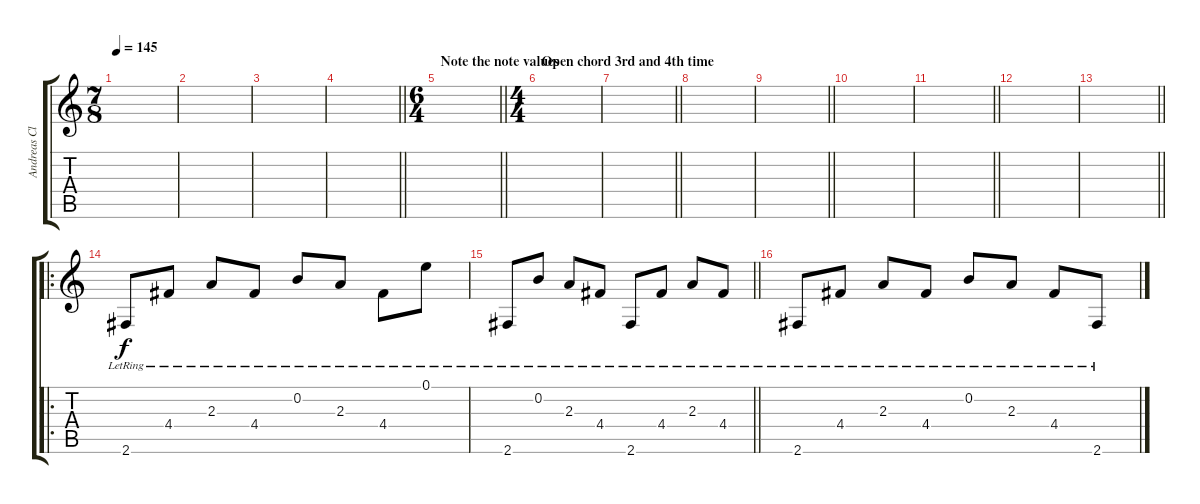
\track ("Andreas Clean" "Andreas Cl") {instrument electricguitarjazz}
\staff {score tabs}
\tuning (E4 B3 G3 D3 A2 E2) {hide}
\ts (7 8)
\tempo 145
\clef g2
\ks c
|
|
|
\barLineRight lightlight
|
\ts (6 4)
\section ("" "Note the note values")
\barLineRight lightlight
|
\ts (4 4)
\section ("" "Open chord 3rd and 4th time")
|
\barLineRight lightlight
|
|
\barLineRight lightlight
|
|
\barLineRight lightlight
|
|
\barLineRight lightlight
|
\ro
2.6{lr}.8{volume 13 instrument overdrivenguitar} 4.4{lr}.8 2.3{lr}.8 4.4{lr}.8 0.2{lr}.8 2.3{lr}.8 4.4{lr}.8 0.1{lr}.8 |
\barLineRight lightlight
2.6{lr}.8 0.2{lr}.8 2.3{lr}.8 4.4{lr}.8 2.6{lr}.8 4.4{lr}.8 2.3{lr}.8 4.4{lr}.8 |
2.6{lr}.8 4.4{lr}.8 2.3{lr}.8 4.4{lr}.8 0.2{lr}.8 2.3{lr}.8 4.4{lr}.8 2.6{lr}.8
